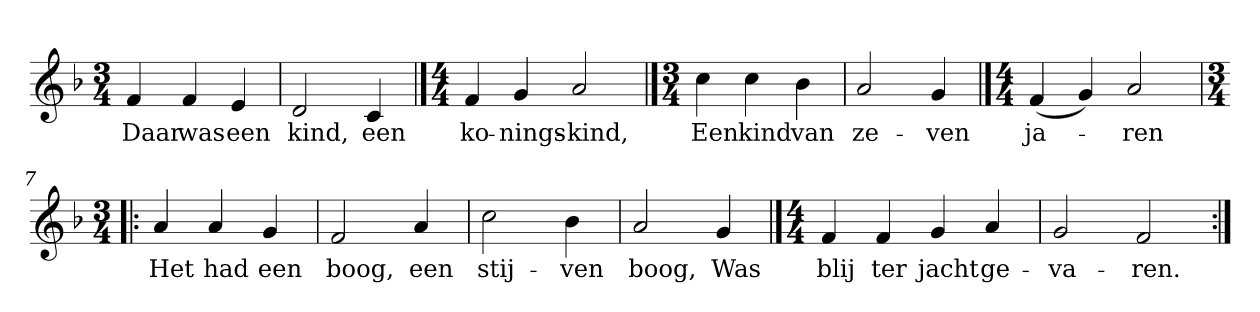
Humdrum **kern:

**kern	**text
*part1	*part1
*staff1	*staff1
*clefG2	*
*k[b-]	*
*F:	*
*M3/4	*
*MM120	*
=1	=1
4f	Daar
4f	was
4e	een
=2	=2
2d	kind,
4c	een
==3	==3
*M4/4	*
4f	ko-
4g	-nings-
2a	-kind,
==4	==4
*M3/4	*
4cc	Een
4cc	kind
4b-	van
=5	=5
2a	ze-
4g	-ven
==6	==6
*M4/4	*
(4f	ja-
4g)	.
2a	-ren
=7!|:	=7!|:
*M3/4	*
4a	Het
4a	had
4g	een
=8	=8
2f	boog,
4a	een
=9	=9
2cc	stij-
4b-	-ven
=10	=10
2a	boog,
4g	Was
==11	==11
*M4/4	*
4f	blij
4f	ter
4g	jacht
4a	ge-
=12	=12
2g	-va-
2f	-ren.
=:|!	=:|!
*-	*-
